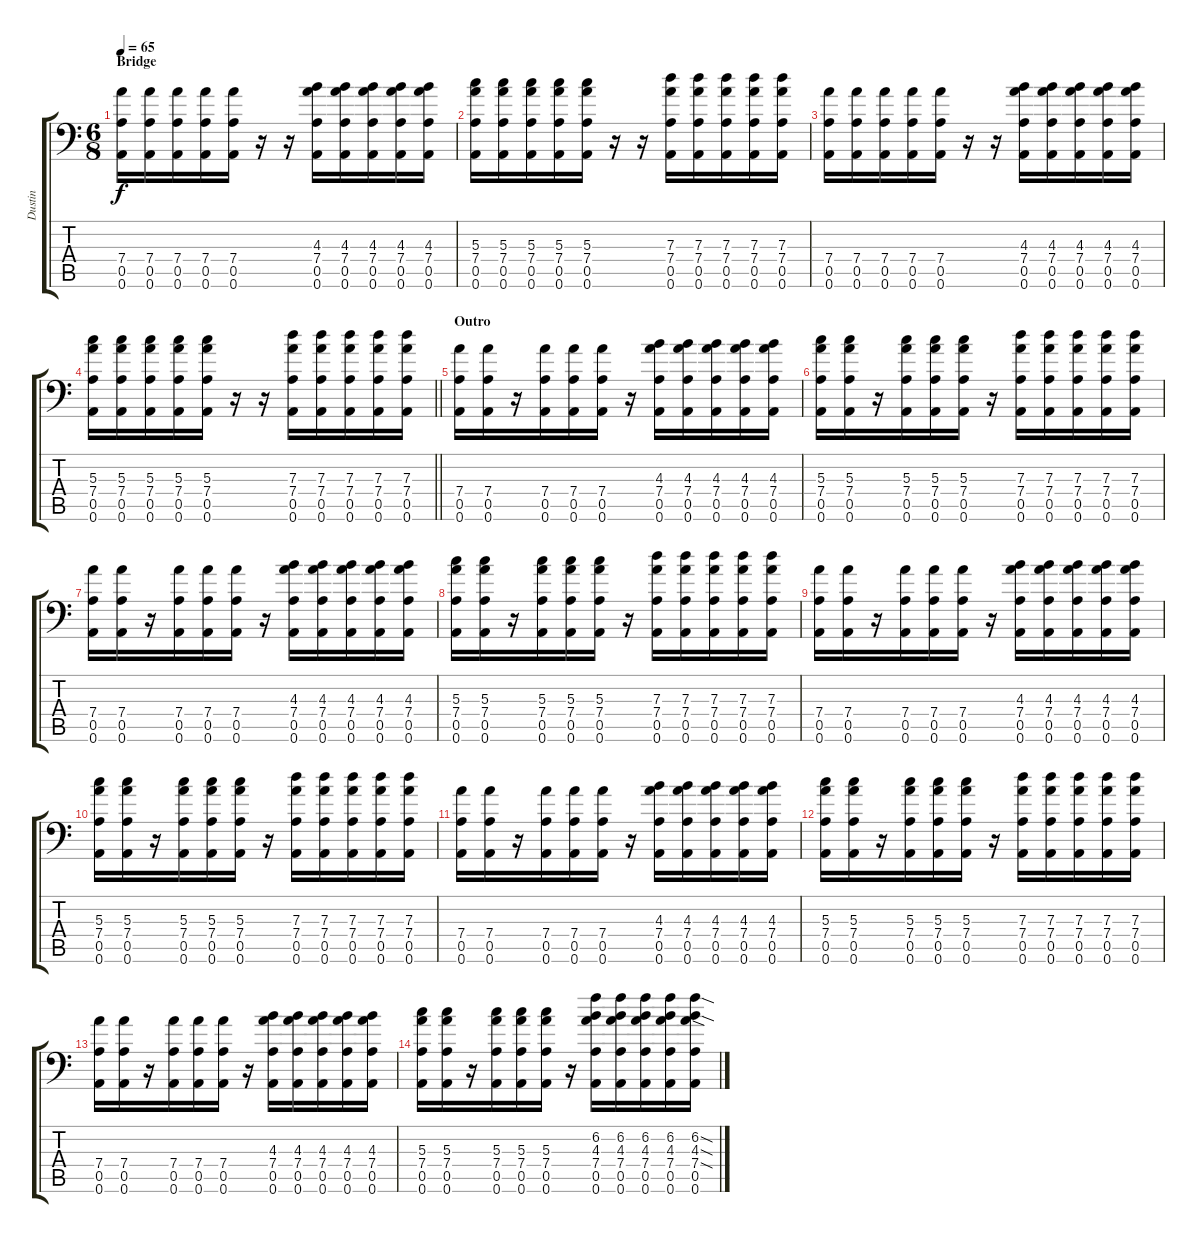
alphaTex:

\track ("Dustin" "Dustin") {instrument distortionguitar}
\staff {score tabs}
\tuning (E4 B3 G3 D3 A2 A1) {hide}
\ts (6 8)
\section ("" "Bridge")
\tempo 65
\clef f4
\ks c
(7.4 0.5 0.6).16{dy f} (7.4 0.5 0.6).16 (7.4 0.5 0.6).16 (7.4 0.5 0.6).16 (7.4 0.5 0.6).16 r.16 r.16 (4.3 7.4 0.5 0.6).16 (4.3 7.4 0.5 0.6).16 (4.3 7.4 0.5 0.6).16 (4.3 7.4 0.5 0.6).16 (4.3 7.4 0.5 0.6).16 |
(5.3 7.4 0.5 0.6).16 (5.3 7.4 0.5 0.6).16 (5.3 7.4 0.5 0.6).16 (5.3 7.4 0.5 0.6).16 (5.3 7.4 0.5 0.6).16 r.16 r.16 (7.3 7.4 0.5 0.6).16 (7.3 7.4 0.5 0.6).16 (7.3 7.4 0.5 0.6).16 (7.3 7.4 0.5 0.6).16 (7.3 7.4 0.5 0.6).16 |
(7.4 0.5 0.6).16 (7.4 0.5 0.6).16 (7.4 0.5 0.6).16 (7.4 0.5 0.6).16 (7.4 0.5 0.6).16 r.16 r.16 (4.3 7.4 0.5 0.6).16 (4.3 7.4 0.5 0.6).16 (4.3 7.4 0.5 0.6).16 (4.3 7.4 0.5 0.6).16 (4.3 7.4 0.5 0.6).16 |
\barLineRight lightlight
(5.3 7.4 0.5 0.6).16 (5.3 7.4 0.5 0.6).16 (5.3 7.4 0.5 0.6).16 (5.3 7.4 0.5 0.6).16 (5.3 7.4 0.5 0.6).16 r.16 r.16 (7.3 7.4 0.5 0.6).16 (7.3 7.4 0.5 0.6).16 (7.3 7.4 0.5 0.6).16 (7.3 7.4 0.5 0.6).16 (7.3 7.4 0.5 0.6).16 |
\section ("" "Outro")
(7.4 0.5 0.6).16 (7.4 0.5 0.6).16 r.16 (7.4 0.5 0.6).16 (7.4 0.5 0.6).16 (7.4 0.5 0.6).16 r.16 (4.3 7.4 0.5 0.6).16 (4.3 7.4 0.5 0.6).16 (4.3 7.4 0.5 0.6).16 (4.3 7.4 0.5 0.6).16 (4.3 7.4 0.5 0.6).16 |
(5.3 7.4 0.5 0.6).16 (5.3 7.4 0.5 0.6).16 r.16 (5.3 7.4 0.5 0.6).16 (5.3 7.4 0.5 0.6).16 (5.3 7.4 0.5 0.6).16 r.16 (7.3 7.4 0.5 0.6).16 (7.3 7.4 0.5 0.6).16 (7.3 7.4 0.5 0.6).16 (7.3 7.4 0.5 0.6).16 (7.3 7.4 0.5 0.6).16 |
(7.4 0.5 0.6).16 (7.4 0.5 0.6).16 r.16 (7.4 0.5 0.6).16 (7.4 0.5 0.6).16 (7.4 0.5 0.6).16 r.16 (4.3 7.4 0.5 0.6).16 (4.3 7.4 0.5 0.6).16 (4.3 7.4 0.5 0.6).16 (4.3 7.4 0.5 0.6).16 (4.3 7.4 0.5 0.6).16 |
(5.3 7.4 0.5 0.6).16 (5.3 7.4 0.5 0.6).16 r.16 (5.3 7.4 0.5 0.6).16 (5.3 7.4 0.5 0.6).16 (5.3 7.4 0.5 0.6).16 r.16 (7.3 7.4 0.5 0.6).16 (7.3 7.4 0.5 0.6).16 (7.3 7.4 0.5 0.6).16 (7.3 7.4 0.5 0.6).16 (7.3 7.4 0.5 0.6).16 |
(7.4 0.5 0.6).16 (7.4 0.5 0.6).16 r.16 (7.4 0.5 0.6).16 (7.4 0.5 0.6).16 (7.4 0.5 0.6).16 r.16 (4.3 7.4 0.5 0.6).16 (4.3 7.4 0.5 0.6).16 (4.3 7.4 0.5 0.6).16 (4.3 7.4 0.5 0.6).16 (4.3 7.4 0.5 0.6).16 |
(5.3 7.4 0.5 0.6).16 (5.3 7.4 0.5 0.6).16 r.16 (5.3 7.4 0.5 0.6).16 (5.3 7.4 0.5 0.6).16 (5.3 7.4 0.5 0.6).16 r.16 (7.3 7.4 0.5 0.6).16 (7.3 7.4 0.5 0.6).16 (7.3 7.4 0.5 0.6).16 (7.3 7.4 0.5 0.6).16 (7.3 7.4 0.5 0.6).16 |
(7.4 0.5 0.6).16 (7.4 0.5 0.6).16 r.16 (7.4 0.5 0.6).16 (7.4 0.5 0.6).16 (7.4 0.5 0.6).16 r.16 (4.3 7.4 0.5 0.6).16 (4.3 7.4 0.5 0.6).16 (4.3 7.4 0.5 0.6).16 (4.3 7.4 0.5 0.6).16 (4.3 7.4 0.5 0.6).16 |
(5.3 7.4 0.5 0.6).16 (5.3 7.4 0.5 0.6).16 r.16 (5.3 7.4 0.5 0.6).16 (5.3 7.4 0.5 0.6).16 (5.3 7.4 0.5 0.6).16 r.16 (7.3 7.4 0.5 0.6).16 (7.3 7.4 0.5 0.6).16 (7.3 7.4 0.5 0.6).16 (7.3 7.4 0.5 0.6).16 (7.3 7.4 0.5 0.6).16 |
(7.4 0.5 0.6).16 (7.4 0.5 0.6).16 r.16 (7.4 0.5 0.6).16 (7.4 0.5 0.6).16 (7.4 0.5 0.6).16 r.16 (4.3 7.4 0.5 0.6).16 (4.3 7.4 0.5 0.6).16 (4.3 7.4 0.5 0.6).16 (4.3 7.4 0.5 0.6).16 (4.3 7.4 0.5 0.6).16 |
(5.3 7.4 0.5 0.6).16 (5.3 7.4 0.5 0.6).16 r.16 (5.3 7.4 0.5 0.6).16 (5.3 7.4 0.5 0.6).16 (5.3 7.4 0.5 0.6).16 r.16 (6.2 4.3 7.4 0.5 0.6).16 (6.2 4.3 7.4 0.5 0.6).16 (6.2 4.3 7.4 0.5 0.6).16 (6.2 4.3 7.4 0.5 0.6).16 (6.2{sod} 4.3{sod} 7.4{sod} 0.5 0.6).16
